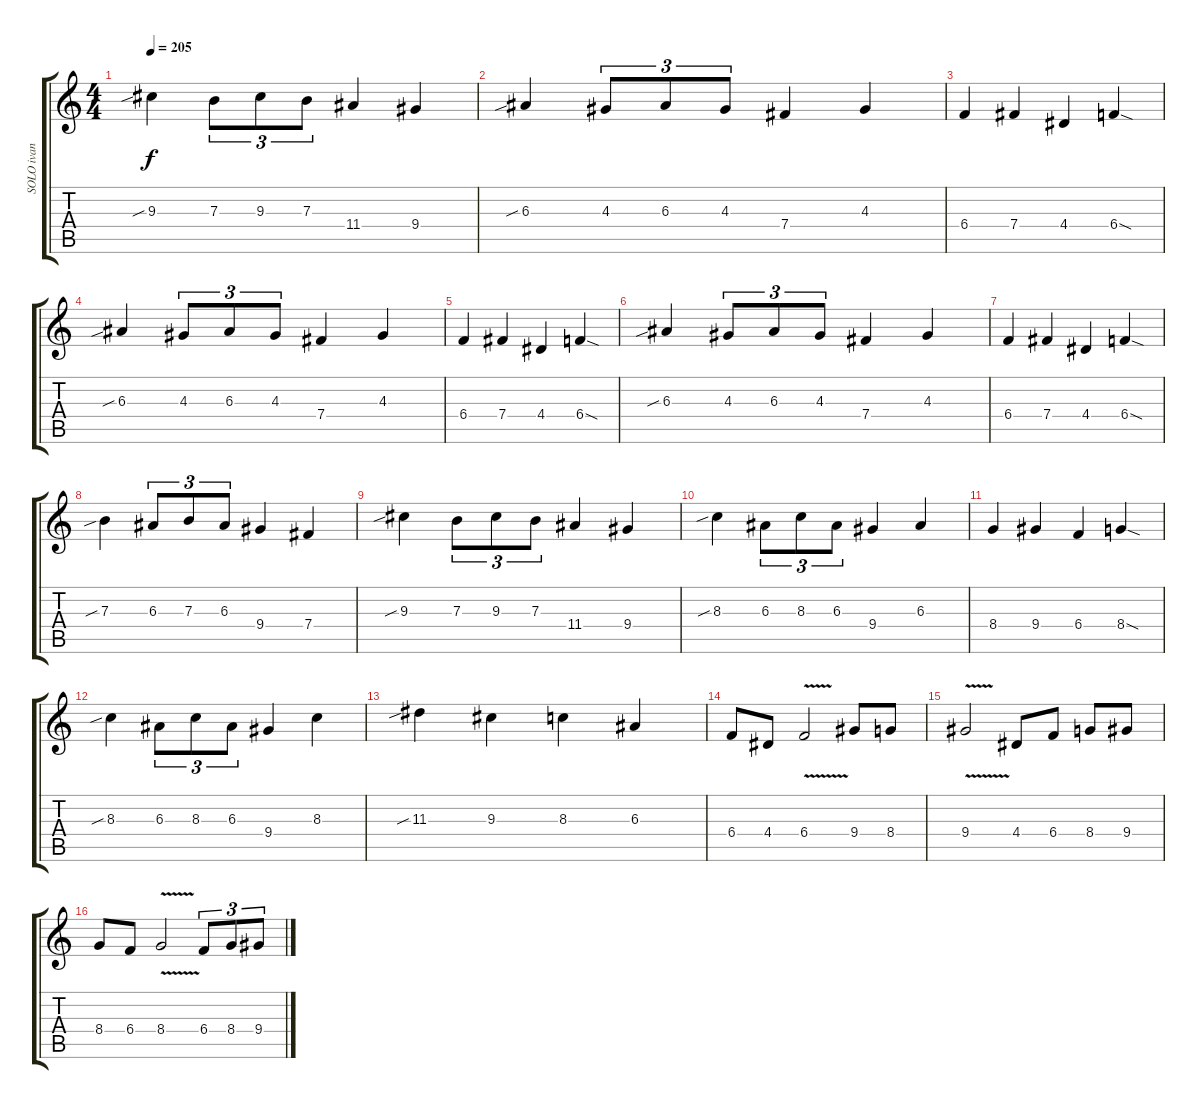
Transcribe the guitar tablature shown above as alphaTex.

\track ("SOLO ivan" "SOLO ivan") {instrument overdrivenguitar}
\staff {score tabs}
\tuning (Db4 Ab3 E3 B2 Gb2 B1) {hide}
\ts (4 4)
\tempo 205
\clef g2
\ks c
9.3{sib}.4{dy f} 7.3.8{tu (3 2)} 9.3.8{tu (3 2)} 7.3.8{tu (3 2)} 11.4.4 9.4.4 |
6.3{sib}.4 4.3.8{tu (3 2)} 6.3.8{tu (3 2)} 4.3.8{tu (3 2)} 7.4.4 4.3.4 |
6.4.4 7.4.4 4.4.4 6.4{sod}.4 |
6.3{sib}.4 4.3.8{tu (3 2)} 6.3.8{tu (3 2)} 4.3.8{tu (3 2)} 7.4.4 4.3.4 |
6.4.4 7.4.4 4.4.4 6.4{sod}.4 |
6.3{sib}.4 4.3.8{tu (3 2)} 6.3.8{tu (3 2)} 4.3.8{tu (3 2)} 7.4.4 4.3.4 |
6.4.4 7.4.4 4.4.4 6.4{sod}.4 |
7.3{sib}.4 6.3.8{tu (3 2)} 7.3.8{tu (3 2)} 6.3.8{tu (3 2)} 9.4.4 7.4.4 |
9.3{sib}.4 7.3.8{tu (3 2)} 9.3.8{tu (3 2)} 7.3.8{tu (3 2)} 11.4.4 9.4.4 |
8.3{sib}.4 6.3.8{tu (3 2)} 8.3.8{tu (3 2)} 6.3.8{tu (3 2)} 9.4.4 6.3.4 |
8.4.4 9.4.4 6.4.4 8.4{sod}.4 |
8.3{sib}.4 6.3.8{tu (3 2)} 8.3.8{tu (3 2)} 6.3.8{tu (3 2)} 9.4.4 8.3.4 |
11.3{sib}.4 9.3.4 8.3.4 6.3.4 |
6.4.8 4.4.8 6.4{v}.2 9.4.8 8.4.8 |
9.4{v}.2 4.4.8 6.4.8 8.4.8 9.4.8 |
8.4.8 6.4.8 8.4{v}.2 6.4.8{tu (3 2)} 8.4.8{tu (3 2)} 9.4.8{tu (3 2)}
